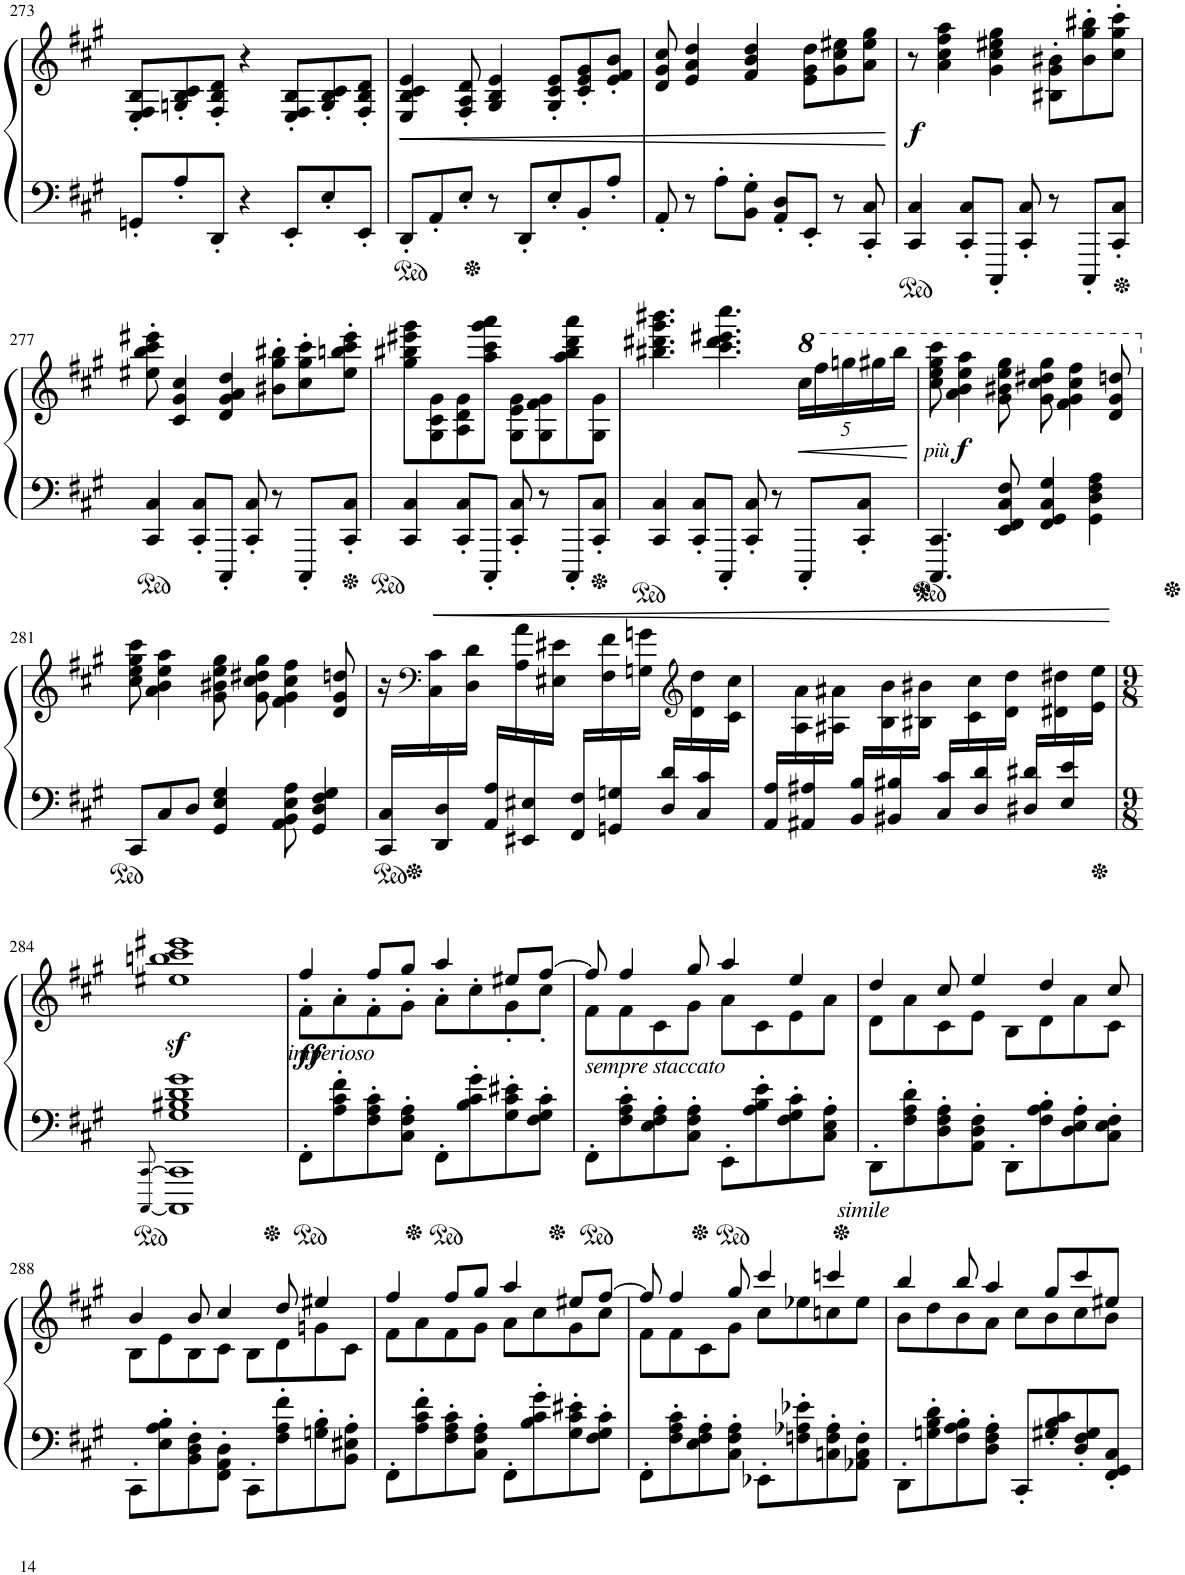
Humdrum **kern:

**kern	**kern	**dynam
*part1	*part1	*part1
*staff2	*staff1	*staff1/2
*I"Piano	*	*
*I'Pno.	*	*
!!LO:PB:g=z
*clefF4	*clefG2	*
*k[f#c#g#]	*k[f#c#g#]	*
*M4/4	*M4/4	*
=273	=273	=273
8GGn'/L	8E/' 8F#/' 8B/'L	.
8A'/	8Gn/' 8B/' 8c#/'	.
8DD'/J	8F#/' 8B/' 8d/'J	.
4r	4r	.
8EE'/L	8E/' 8F#/' 8B/'L	.
8E'/	8G/' 8B/' 8c#/'	.
8EE'/J	8F#/' 8B/' 8d/'J	.
=274	=274	=274
!	!	!LO:HP:b
8DD'/L	4E/ 4B/ 4c#/ 4e/	<
8AA'/	.	.
8E'/J	8F#/' 8A/' 8d/'	.
8r	4G#/ 4B/ 4e/	.
8DD'/L	.	.
8E'/	8G#/' 8c#/' 8e/'L	.
8BB'/	8c#/' 8e/' 8g#/'	.
8A'/J	8e/' 8f#/' 8b/'J	.
=275	=275	=275
8AA'/	8d/ 8g#/ 8cc#/	.
8r	4e/ 4a/ 4dd/	.
8A'\L	.	.
8BB\' 8G#\'J	4f#/ 4b/ 4dd/	.
8AA/' 8D/'L	.	.
8EE'/J	8e\ 8g#\ 8dd\L	.
8r	8g#\ 8cc#\ 8ee#X\	.
8CC#/' 8C#/'	8a\ 8ee#\ 8gg#\J	.
.	.	[
=276	=276	=276
!	!	!LO:DY:a=2
4CC#/ 4C#/	8r	f
.	4a\ 4cc#\ 4ff#\ 4aa\	.
8CC#/' 8C#/'L	.	.
8CCC#'/J	4g#\ 4cc#\ 4ee#X\ 4gg#\	.
8CC#/' 8C#/'	.	.
8r	8B#X\' 8g#\' 8b#X\'L	.
8CCC#'/L	8b#\' 8gg#\' 8bb#X\'	.
8CC#/' 8C#/'J	8cc#\' 8gg#\' 8ccc#\'J	.
!!LO:LB:g=z
=277	=277	=277
4CC#/ 4C#/	8ee#X\' 8bb\' 8ccc#\' 8eee#X\'	.
.	4c#/ 4g#/ 4cc#/	.
8CC#/' 8C#/'L	.	.
8CCC#'/J	4d/ 4g#/ 4a/ 4dd/	.
8CC#/' 8C#/'	.	.
8r	8b#X\' 8gg#\' 8bb#X\'L	.
8CCC#'/L	8cc#\' 8gg#\' 8ccc#\'	.
8CC#/' 8C#/'J	8ee#\' 8bbn\' 8ccc#\' 8eee#\'J	.
=278	=278	=278
4CC#/ 4C#/	8gg#\ 8bb#X\ 8eee#X\ 8ggg#\L	.
.	8G#\ 8c#\ 8g#\	.
8CC#/' 8C#/'L	8A\ 8d\ 8g#\	.
8CCC#'/J	8aa\ 8ccc#\ 8ggg#\ 8aaa\J	.
8CC#/' 8C#/'	8G#\ 8e\ 8g#\L	.
8r	8G#\ 8f#\ 8g#\	.
8CCC#'/L	8aa\ 8bb#\ 8ddd\ 8aaa\	.
8CC#/' 8C#/'J	8G#\ 8g#\J	.
=279	=279	=279
4CC#/ 4C#/	4.bb#X\ 4.ddd#X\ 4.ggg#\ 4.bbb#X\	.
8CC#/' 8C#/'L	.	.
8CCC#'/J	4.ccc#\ 4.ddd#\ 4.eee#X\ 4.cccc#\	.
8CC#/' 8C#/'	.	.
8r	.	.
*	*Xbrackettup	*
!	!	!LO:HP:b
8CCC#'/L	20ccc#\LL	<
*	*8va	*
.	20fff#\	.
.	20gggn\	.
8CC#/' 8C#/'J	.	.
.	20ggg#X\	.
.	20bbb#\JJ	.
.	.	[
=280	=280	=280
!	!	!LO:DY:b
!	!	!LO:DY:n=1:b
4.CCC#/ 4.CC#/	8ccc#\ 8eee\ 8ggg#\ 8cccc#\	other-dynamics f
.	4aa\ 4bb\ 4eee\ 4aaa\	.
8EE/ 8FF#/ 8C#/ 8F#/	8gg#\ 8bb#X\ 8eee\ 8ggg#\	.
4FF#/ 4GG#/ 4C#/ 4G#/	8gg#\ 8ccc#\ 8ddd#X\ 8ggg#\	.
.	4ff#\ 4gg#\ 4ccc#\ 4fff#\	.
4GG#\ 4D\ 4F#\ 4A\	.	.
.	8dd/ 8gg#/ 8dddn/	.
!!LO:LB:g=z
=281	=281	=281
*	*X8va	*
8CC#/L	8cc#\ 8ee\ 8gg#\ 8ccc#\	.
8C#/	4a\ 4b\ 4ee\ 4aa\	.
8D/J	.	.
4GG#/ 4E/ 4G#/	8g#\ 8b#X\ 8ee\ 8gg#\	.
.	8g#\ 8cc#\ 8dd#X\ 8gg#\	.
8AA\ 8BB\ 8E\ 8A\	4f#\ 4g#\ 4cc#\ 4ff#\	.
4GG#/ 4D/ 4F#/ 4G#/	.	.
.	8d/ 8g#/ 8ddn/	.
=282	=282	=282
*ped	*	*
*	*^	*
16CC#/ 16C#/LL	16r	16ryy	.
*	*clefF4	*	*
!	!	!	!LO:HP:b
16ryy	16ryy	16C#\ 16c#\	<
16DD/ 16D/	8ryy	16ryy	.
16ryy	.	16D\ 16d\JJ	.
16AA/ 16A/LL	4ryy	16ryy	.
16ryy	.	16A\ 16a\	.
16EE#X/ 16E#X/	.	16ryy	.
16ryy	.	16E#X\ 16e#X\JJ	.
16FF#/ 16F#/LL	16ryy	16ryy	.
16ryy	16ryy	16F#\ 16f#\	.
16GGn/ 16Gn/	8ryy	16ryy	.
16ryy	.	16Gn\ 16gn\JJ	.
16D/ 16d/LL	16ryy	16ryy	.
*	*clefG2	*	*
16ryy	16ryy	16d\ 16dd\	.
16C#/ 16c#/	8ryy	16ryy	.
16ryy	.	16c#\ 16cc#\JJ	.
=283	=283	=283	=283
16AA/ 16A/LL	1ryy	16ryy	.
16ryy	.	16A\ 16a\	.
16AA#X/ 16A#X/	.	16ryy	.
16ryy	.	16A#X\ 16a#X\JJ	.
16BB/ 16B/LL	.	16ryy	.
16ryy	.	16B\ 16b\	.
16BB#X/ 16B#X/	.	16ryy	.
16ryy	.	16B#X\ 16b#X\JJ	.
16C#/ 16c#/LL	.	16ryy	.
16ryy	.	16c#\ 16cc#\	.
16D/ 16d/	.	16ryy	.
16ryy	.	16d\ 16dd\JJ	.
16D#X/ 16d#X/LL	.	16ryy	.
16ryy	.	16d#X\ 16dd#X\	.
16E/ 16e/	.	16ryy	.
16ryy	.	16e\ 16ee\JJ	.
*	*v	*v	*
.	.	[
!!LO:LB:g=z
=284	=284	=284
*M9/8	*M9/8	*
*	*Xped	*
[8CCC#!/^ [8CC#!/^	8ryy	.
1CCC#] 1CC#] 1G# 1B#X 1d 1g#	1ee#Xz< 1bbnz< 1ccc#z< 1eee#Xz<	.
=285	=285	=285
*M4/4	*M4/4	*
*	*^	*
!	!LO:TX:b:i:t=imperioso	!	!
!	!	!	!LO:DY:b
8FF#'\L	4ff#/	8f#'>\L	ff
8A\' 8c#\' 8f#\'	.	8a'>\	.
8F#\' 8A\' 8c#\'	8ff#/L	8f#'>\	.
8C#\' 8F#\' 8A\'J	8gg#/J	8g#'>\J	.
8FF#'\L	4aa/	8a'>\L	.
8B\' 8c#\' 8g#\'	.	8cc#'>\	.
8G#\' 8c#\' 8e#X\'	8ee#X/L	8g#'<\	.
8F#\' 8G#\' 8c#\'J	[8ff#/J	8cc#'\J	.
=286	=286	=286	=286
!	!LO:TX:b:i:t=sempre staccato	!	!
8FF#'\L	8ff#/]	8f#'>\L	.
8F#\' 8A\' 8c#\'	4ff#/	8f#'>\	.
8E\' 8F#\' 8A\'	.	8c#'>\	.
8C#\' 8F#\' 8A\'J	8gg#/	8g#'>\J	.
8EE'\L	4aa/	8a'>\L	.
8A\' 8B\' 8e\'	.	8c#'>\	.
8F#\' 8G#\' 8c#\'	4ee/	8e'>\	.
8C#\' 8E\' 8A\'J	.	8a'>\J	.
=287	=287	=287	=287
!LO:TX:b:i:t=simile	!	!	!
8DD'\L	4dd/	8d'>\L	.
8F#\' 8A\' 8d\'	.	8a'>\	.
8D\' 8F#\' 8A\'	8cc#/	8c#'>\	.
8AA\' 8D\' 8F#\'J	4ee/	8e'>\J	.
8DD'\L	.	8B'>\L	.
8F#\' 8A\' 8B\'	4dd/	8d'>\	.
8D\' 8E\' 8A\'	.	8a'>\	.
8C#\' 8E\' 8F#\'J	8cc#/	8c#'>\J	.
!!LO:LB:g=z	!!
=288	=288	=288	=288
8CC#'\L	4b/	8B'>\L	.
8E\' 8A\' 8B\'	.	8e'>\	.
8BB\' 8D\' 8F#\'	8b/	8B'>\	.
8FF#\' 8AA\' 8D\'J	4cc#/	8c#'>\J	.
8CC#'\L	.	8B'>\L	.
8F#\' 8A\' 8f#\'	8dd/	8d'>\	.
8Gn\' 8B\'	4ee#X/	8gn'>\	.
8BB\' 8E#X\' 8A\'J	.	8c#'>\J	.
=289	=289	=289	=289
8FF#'\L	4ff#/	8f#'>\L	.
8A\' 8c#\' 8f#\'	.	8a'>\	.
8F#\' 8A\' 8c#\'	8ff#/L	8f#'>\	.
8C#\' 8F#\' 8A\'J	8gg#/J	8g#'>\J	.
8FF#'\L	4aa/	8a'>\L	.
8B\' 8c#\' 8g#\'	.	8cc#'>\	.
8G#\' 8c#\' 8e#X\'	8ee#X/L	8g#'<\	.
8F#\' 8G#\' 8c#\'J	[8ff#/J	8cc#'\J	.
=290	=290	=290	=290
8FF#'\L	8ff#/]	8f#'>\L	.
8F#\' 8A\' 8c#\'	4ff#/	8f#'>\	.
8E\' 8F#\' 8A\'	.	8c#'>\	.
8C#\' 8F#\' 8A\'J	8gg#/	8g#'>\J	.
8EE-X'\L	4ccc#/	8cc#'>\L	.
8Fn\' 8A-X\' 8e-X\'	.	8ee-X'>\	.
8Cn\' 8F\' 8A-\'	4cccn/	8ccn'>\	.
8AA-X\' 8C\' 8F\'J	.	8ee-'>\J	.
=291	=291	=291	=291
8DD'\L	4bb/	8b'\L	.
8Gn\' 8B\' 8d\'	.	8dd'\	.
8F#\' 8A\' 8B\'	8bb/	8b'\	.
8D\' 8F#\' 8A\'J	4aa/	8a'\J	.
8CC#'/L	.	8cc#'\L	.
8G#X/' 8B/' 8c#/'	8gg#/L	8b'\	.
8D/' 8F#/' 8G#/'	8ccc#/	8cc#'\	.
8FF#/' 8GG#/' 8C#/'J	8ee#X/J	8b'\J	.
*	*v	*v	*
=	=	=
*-	*-	*-
